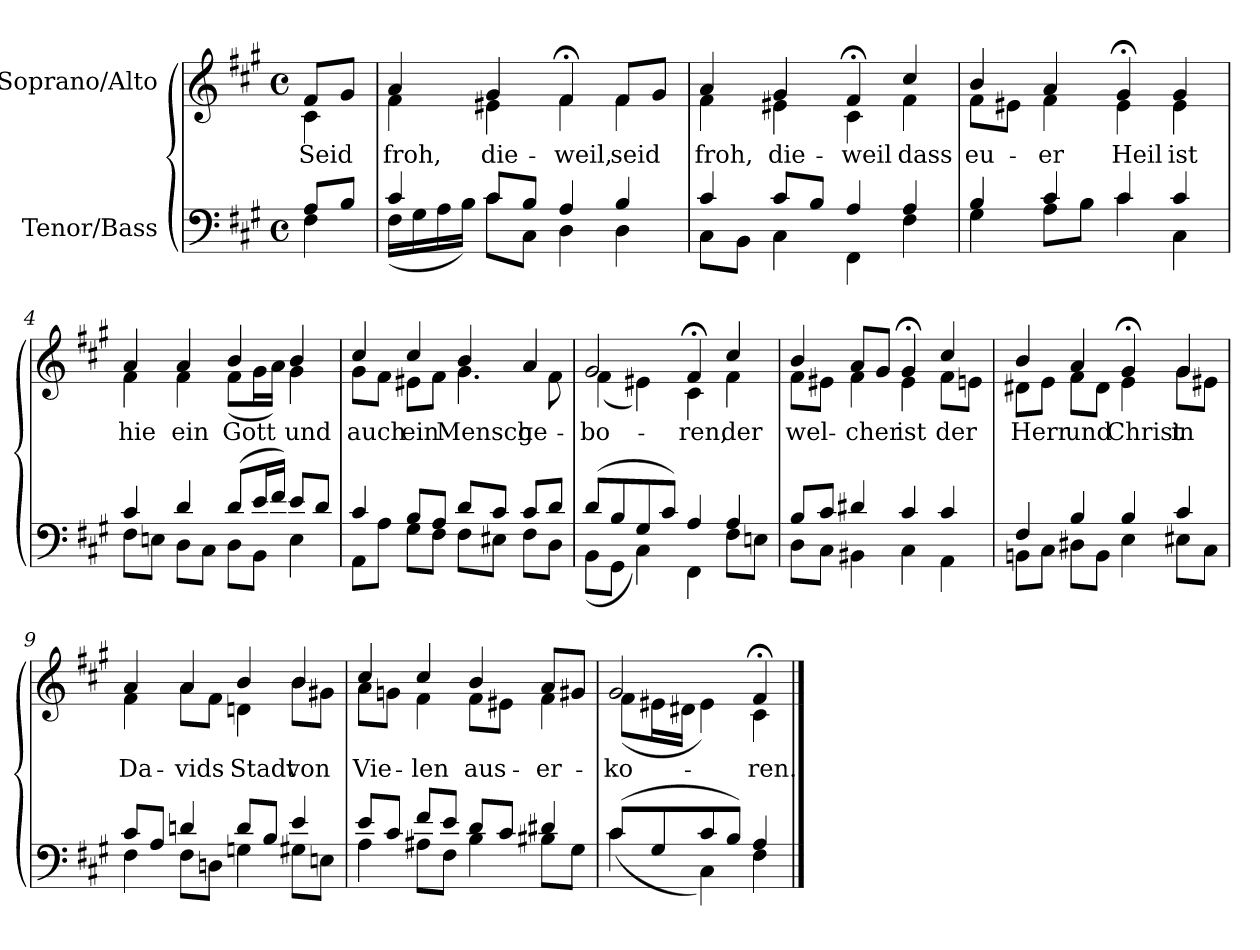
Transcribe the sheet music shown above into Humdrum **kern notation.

**kern	**kern	**text
*part2	*part1	*part1
*staff2	*staff1	*staff1
*I"Tenor/Bass	*I"Soprano/Alto	*
*clefF4	*clefG2	*
*k[f#c#g#]	*k[f#c#g#]	*
*M4/4	*M4/4	*
*met(c)	*met(c)	*
=	=	=
*^	*	*
!	!	!	!LO:LY:b
*	*	*^	*
8A/L	4F#\	8f#/L	4c#\	Seid
8B/J	.	8g#/J	.	.
=1	=1	=1	=1	=1
!	!	!	!	!LO:LY:b
4c#/	(16F#\LL	4a/	4f#\	froh,
.	16G#\	.	.	.
.	16A\	.	.	.
.	16B\JJ)	.	.	.
!	!	!	!	!LO:LY:b
8c#/L	8c#\L	4g#/	4e#X\	die-
8B/J	8C#\J	.	.	.
!	!	!	!	!LO:LY:b
4A/	4D\	4f#;</	4f#\	-weil,
!	!	!	!	!LO:LY:b
4B/	4D\	8f#/L	4f#\	seid
.	.	8g#/J	.	.
=2	=2	=2	=2	=2
!	!	!	!	!LO:LY:b
4c#/	8C#\L	4a/	4f#\	froh,
.	8BB\J	.	.	.
!	!	!	!	!LO:LY:b
8c#/L	4C#\	4g#/	4e#X\	die-
8B/J	.	.	.	.
!	!	!	!	!LO:LY:b
4A/	4FF#\	4f#;</	4c#\	-weil
!	!	!	!	!LO:LY:b
4A/	4F#\	4cc#/	4f#\	dass
=3	=3	=3	=3	=3
!	!	!	!	!LO:LY:b
4B/	4G#\	4b/	8f#\L	eu-
.	.	.	8e#X\J	.
!	!	!	!	!LO:LY:b
4c#/	8A\L	4a/	4f#\	-er
.	8B\J	.	.	.
!	!	!	!	!LO:LY:b
4c#/	4c#\	4g#;</	4e#\	Heil
!	!	!	!	!LO:LY:b
4c#/	4C#\	4g#/	4e#\	ist
!!LO:LB:g=z	!!
=4	=4	=4	=4	=4
!	!	!	!	!LO:LY:b
4c#/	8F#\L	4a/	4f#\	hie
.	8En\J	.	.	.
!	!	!	!	!LO:LY:b
4d/	8D\L	4a/	4f#\	ein
.	8C#\J	.	.	.
!	!	!	!	!LO:LY:b
(8d/L	8D\L	4b/	(8f#\L	Gott
16e/L	8BB\J	.	16g#\L	.
16f#/JJ)	.	.	16a\JJ)	.
!	!	!	!	!LO:LY:b
8e/L	4E\	4b/	4g#\	und
8d/J	.	.	.	.
=5	=5	=5	=5	=5
!	!	!	!	!LO:LY:b
4c#/	8AA\L	4cc#/	8g#\L	auch
.	8A\J	.	8f#\J	.
!	!	!	!	!LO:LY:b
8B/L	8G#\L	4cc#/	8e#X\L	ein
8A/J	8F#\J	.	8f#\J	.
!	!	!	!	!LO:LY:b
8d/L	8F#\L	4b/	4.g#\	Mensch
8c#/J	8E#X\J	.	.	.
!	!	!	!	!LO:LY:b
8c#/L	8F#\L	4a/	.	ge-
8d/J	8D\J	.	8f#\	.
=6	=6	=6	=6	=6
!	!	!	!	!LO:LY:b
(8d/L	(8BB\L	2g#/	(4f#\	-bo-
8B/	8GG#\J	.	.	.
8G#/	4C#\)	.	4e#X\)	.
8c#/J)	.	.	.	.
!	!	!	!	!LO:LY:b
4A/	4FF#\	4f#;</	4c#\	-ren,
!	!	!	!	!LO:LY:b
4A/	8F#\L	4cc#/	4f#\	der
.	8En\J	.	.	.
=7	=7	=7	=7	=7
!	!	!	!	!LO:LY:b
8B/L	8D\L	4b/	8f#\L	wel-
8c#/J	8C#\J	.	8e#X\J	.
!	!	!	!	!LO:LY:b
4d#X/	4BB#X\	8a/L	4f#\	-cher
.	.	8g#/J	.	.
!	!	!	!	!LO:LY:b
4c#/	4C#\	4g#;</	4e#\	ist
!	!	!	!	!LO:LY:b
4c#/	4AA\	4cc#/	8f#\L	der
.	.	.	8en\J	.
!!LO:LB:g=z	!!
=8	=8	=8	=8	=8
!	!	!	!	!LO:LY:b
4F#/	8BBn\L	4b/	8d#X\L	Herr
.	8C#\J	.	8e\J	.
!	!	!	!	!LO:LY:b
4B/	8D#X\L	4a/	8f#\L	und
.	8BB\J	.	8d#\J	.
!	!	!	!	!LO:LY:b
4B/	4E\	4g#;</	4e\	Christ
!	!	!	!	!LO:LY:b
4c#/	8E#X\L	4g#/	8g#\L	in
.	8C#\J	.	8e#X\J	.
=9	=9	=9	=9	=9
!	!	!	!	!LO:LY:b
8c#/L	4F#\	4a/	4f#\	Da-
8A/J	.	.	.	.
!	!	!	!	!LO:LY:b
4dn/	8F#\L	4a/	8a\L	-vids
.	8Dn\J	.	8f#\J	.
!	!	!	!	!LO:LY:b
8d/L	4Gn\	4b/	4dn\	Stadt
8B/J	.	.	.	.
!	!	!	!	!LO:LY:b
4e/	8G#X\L	4b/	8b\L	von
.	8En\J	.	8g#X\J	.
=10	=10	=10	=10	=10
!	!	!	!	!LO:LY:b
8e/L	4A\	4cc#/	8a\L	Vie-
8c#/J	.	.	8gn\J	.
!	!	!	!	!LO:LY:b
8f#/L	8A#X\L	4cc#/	4f#\	-len
8e/J	8F#\J	.	.	.
!	!	!	!	!LO:LY:b
8d/L	4B\	4b/	8f#\L	aus-
8c#/J	.	.	8e#X\J	.
!	!	!	!	!LO:LY:b
4d#X/	8B#X\L	8a/L	4f#\	-er-
.	8G#\J	8g#X/J	.	.
=11	=11	=11	=11	=11
!	!	!	!	!LO:LY:b
(8c#/L	(4c#\	2g#/	(8f#\L	-ko-
8G#/	.	.	16e#X\L	.
.	.	.	16d#X\JJ	.
8c#/	4C#\)	.	4e#\)	.
8B/J)	.	.	.	.
!	!	!	!	!LO:LY:b
4A/	4F#\	4f#;</	4c#\	-ren.
*v	*v	*	*	*
*	*v	*v	*
==	==	==
*-	*-	*-
